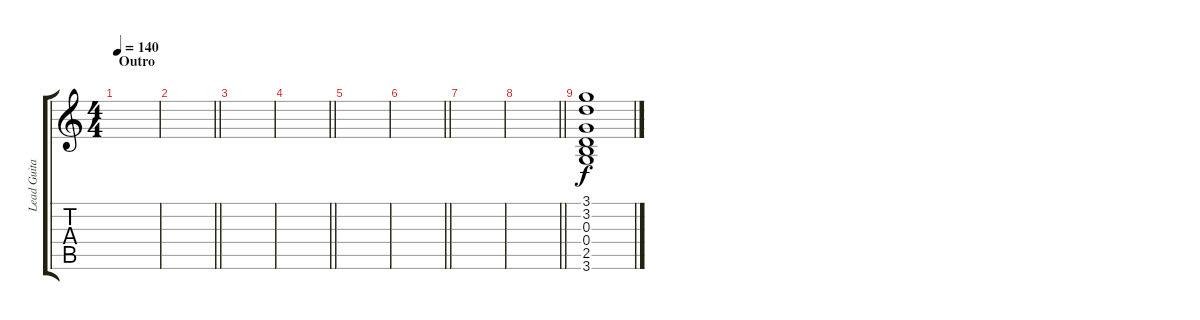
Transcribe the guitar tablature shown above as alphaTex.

\track ("Lead Guitar" "Lead Guita") {instrument acousticguitarsteel}
\staff {score tabs}
\tuning (E4 B3 G3 D3 A2 E2) {hide}
\ts (4 4)
\section ("" "Outro")
\tempo 140
\clef g2
\ks c
|
\barLineRight lightlight
|
|
\barLineRight lightlight
|
|
\barLineRight lightlight
|
|
\barLineRight lightlight
|
(3.1 3.2 0.3 0.4 2.5 3.6).1
